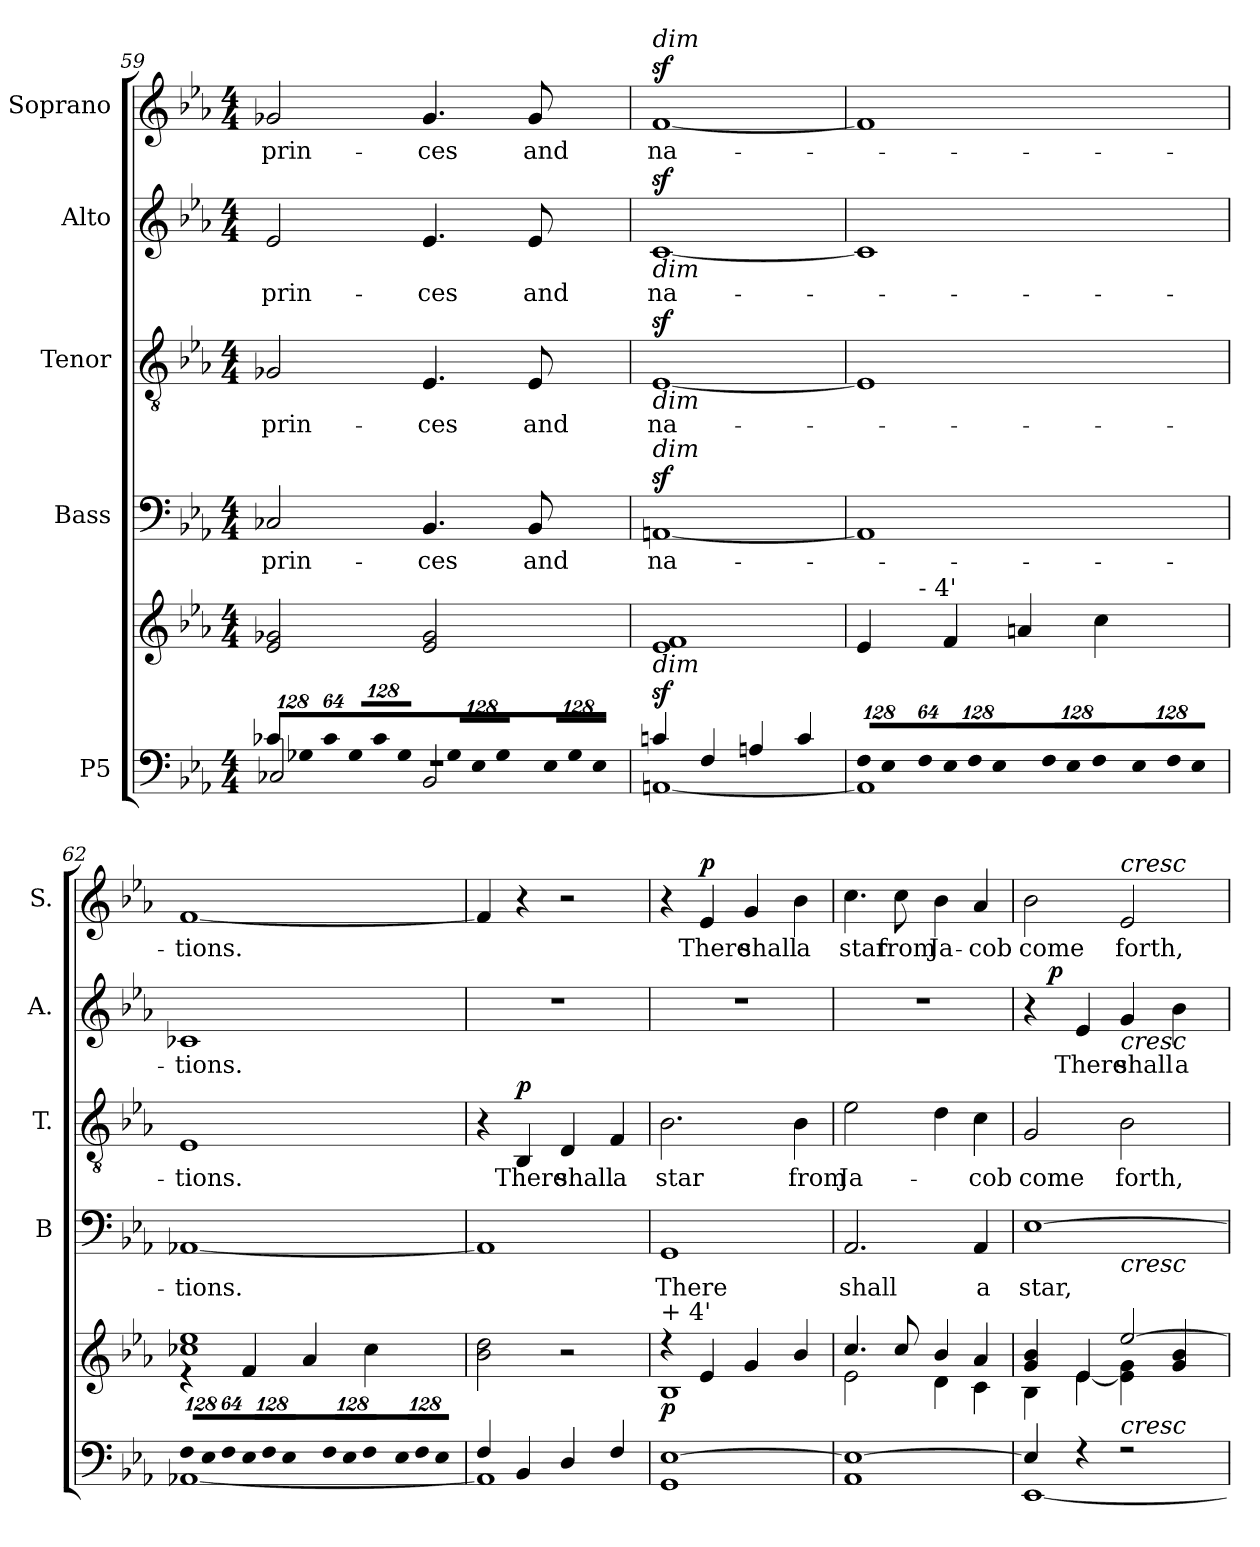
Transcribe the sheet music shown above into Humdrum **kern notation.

**kern	**kern	**dynam	**kern	**text	**kern	**text	**dynam	**kern	**text	**dynam	**kern	**text	**dynam
*part5	*part5	*part5	*part4	*part4	*part3	*part3	*part3	*part2	*part2	*part2	*part1	*part1	*part1
*staff6	*staff5	*staff5/6	*staff4	*staff4	*staff3	*staff3	*staff3	*staff2	*staff2	*staff2	*staff1	*staff1	*staff1
*I"P5	*	*	*I"Bass	*	*I"Tenor	*	*	*I"Alto	*	*	*I"Soprano	*	*
*	*	*	*I'B	*	*I'T.	*	*	*I'A.	*	*	*I'S.	*	*
*clefF4	*clefG2	*	*clefF4	*	*clefGv2	*	*	*clefG2	*	*	*clefG2	*	*
*	*	*	*	*	*ITrd7c12	*	*	*	*	*	*	*	*
*k[b-e-a-]	*k[b-e-a-]	*	*k[b-e-a-]	*	*k[b-e-a-]	*	*	*k[b-e-a-]	*	*	*k[b-e-a-]	*	*
*E-:	*E-:	*	*E-:	*	*E-:	*	*	*E-:	*	*	*E-:	*	*
*M4/4	*M4/4	*	*M4/4	*	*M4/4	*	*	*M4/4	*	*	*M4/4	*	*
*Xbrackettup	*	*	*	*	*	*	*	*	*	*	*	*	*
=59	=59	=59	=59	=59	=59	=59	=59	=59	=59	=59	=59	=59	=59
!LO:N:vis=8	!	!	!	!	!	!	!	!	!	!	!	!	!
*^	*	*	*	*	*	*	*	*	*	*	*	*	*
*	*^	*	*	*	*	*	*	*	*	*	*	*	*	*
!	!	!	!	!	!	!LO:LY:b:color=#000000	!	!	!	!	!	!	!	!	!
!	!	!	!	!	!	!	!	!LO:LY:b:color=#000000	!	!	!	!	!	!	!
!	!	!	!	!	!	!	!	!	!	!	!LO:LY:b:color=#000000	!	!	!	!
!	!	!	!	!	!	!	!	!	!	!	!	!	!	!LO:LY:b:color=#000000	!
1024%85c-Xi/L	1r	2C-Xi/	2e-i/ 2g-Xi	.	2C-Xi/	prin-	2GG-Xi/	prin-	.	2e-i/	prin-	.	2g-Xi/	prin-	.
!LO:N:vis=8	!	!	!	!	!	!	!	!	!	!	!	!	!	!	!
1024%85G-Xi/	.	.	.	.	.	.	.	.	.	.	.	.	.	.	.
!LO:N:vis=8	!	!	!	!	!	!	!	!	!	!	!	!	!	!	!
512%43c-i/J	.	.	.	.	.	.	.	.	.	.	.	.	.	.	.
!LO:N:vis=8	!	!	!	!	!	!	!	!	!	!	!	!	!	!	!
1024%85G-i/L	.	.	.	.	.	.	.	.	.	.	.	.	.	.	.
!LO:N:vis=8	!	!	!	!	!	!	!	!	!	!	!	!	!	!	!
1024%85c-i/	.	.	.	.	.	.	.	.	.	.	.	.	.	.	.
!LO:N:vis=8	!	!	!	!	!	!	!	!	!	!	!	!	!	!	!
512%43G-i/J	.	.	.	.	.	.	.	.	.	.	.	.	.	.	.
!LO:N:vis=8	!	!	!	!	!	!	!	!	!	!	!	!	!	!	!
!	!	!	!	!	!	!LO:LY:b:color=#000000	!	!	!	!	!	!	!	!	!
!	!	!	!	!	!	!	!	!LO:LY:b:color=#000000	!	!	!	!	!	!	!
!	!	!	!	!	!	!	!	!	!	!	!LO:LY:b:color=#000000	!	!	!	!
!	!	!	!	!	!	!	!	!	!	!	!	!	!	!LO:LY:b:color=#000000	!
1024%85G-i/L	.	2BB-i/	2e-i/ 2g-i	.	4.BB-i/	-ces	4.EE-i/	-ces	.	4.e-i/	-ces	.	4.g-i/	-ces	.
!LO:N:vis=8	!	!	!	!	!	!	!	!	!	!	!	!	!	!	!
1024%85E-i/	.	.	.	.	.	.	.	.	.	.	.	.	.	.	.
!LO:N:vis=8	!	!	!	!	!	!	!	!	!	!	!	!	!	!	!
512%43G-i/J	.	.	.	.	.	.	.	.	.	.	.	.	.	.	.
!LO:N:vis=8	!	!	!	!	!	!	!	!	!	!	!	!	!	!	!
1024%85E-i/L	.	.	.	.	.	.	.	.	.	.	.	.	.	.	.
!LO:N:vis=8	!	!	!	!	!	!	!	!	!	!	!	!	!	!	!
1024%85G-i/	.	.	.	.	.	.	.	.	.	.	.	.	.	.	.
!	!	!	!	!	!	!LO:LY:b:color=#000000	!	!	!	!	!	!	!	!	!
!	!	!	!	!	!	!	!	!LO:LY:b:color=#000000	!	!	!	!	!	!	!
!	!	!	!	!	!	!	!	!	!	!	!LO:LY:b:color=#000000	!	!	!	!
!	!	!	!	!	!	!	!	!	!	!	!	!	!	!LO:LY:b:color=#000000	!
.	.	.	.	.	8BB-i/	and	8EE-i/	and	.	8e-i/	and	.	8g-i/	and	.
!LO:N:vis=8	!	!	!	!	!	!	!	!	!	!	!	!	!	!	!
512%43E-i/J	.	.	.	.	.	.	.	.	.	.	.	.	.	.	.
*	*v	*v	*	*	*	*	*	*	*	*	*	*	*	*	*
=60	=60	=60	=60	=60	=60	=60	=60	=60	=60	=60	=60	=60	=60	=60
!	!	!	!	!	!LO:LY:b:color=#000000	!	!	!	!	!	!	!	!	!
!	!	!	!	!	!	!	!LO:LY:b:color=#000000	!	!	!	!	!	!	!
!	!	!	!	!	!	!	!	!	!	!LO:LY:b:color=#000000	!	!	!	!
!	!	!	!	!	!	!	!	!	!	!	!	!LO:TX:a:i:t=dim	!	!
!	!	!	!	!	!	!	!	!	!LO:TX:b:i:t=dim	!	!	!	!	!
!	!	!	!	!	!	!LO:TX:b:i:t=dim	!	!	!	!	!	!	!	!
!	!	!	!	!LO:TX:i:t=dim	!	!	!	!	!	!	!	!	!	!
!	!	!LO:TX:b:i:t=dim	!	!	!	!	!	!	!	!	!	!	!	!
!	!	!	!	!	!	!	!	!	!	!	!	!	!LO:LY:b:color=#000000	!
4cni/	[1AAni	1e-iz 1fiz	.	[1AAnzi	na-	[1EE-zi	na-	.	[1czi	na-	.	[1fzi	na-	.
4Fi/	.	.	.	.	.	.	.	.	.	.	.	.	.	.
4Ani/	.	.	.	.	.	.	.	.	.	.	.	.	.	.
4ci/	.	.	.	.	.	.	.	.	.	.	.	.	.	.
!!LO:LB:g=z
=61	=61	=61	=61	=61	=61	=61	=61	=61	=61	=61	=61	=61	=61	=61
!LO:N:vis=8	!	!	!	!	!	!	!	!	!	!	!	!	!	!
*	*	*^	*	*	*	*	*	*	*	*	*	*	*	*
1024%85Fi/L	1AAi]	4e-i/	8ryy	.	1AAi]	.	1EE-i]	.	.	1ci]	.	.	1fi]	.	.
!LO:N:vis=8	!	!	!	!	!	!	!	!	!	!	!	!	!	!	!
1024%85E-i/	.	.	.	.	.	.	.	.	.	.	.	.	.	.	.
.	.	.	32ryy	.	.	.	.	.	.	.	.	.	.	.	.
.	.	.	128ryy	.	.	.	.	.	.	.	.	.	.	.	.
.	.	.	512ryy	.	.	.	.	.	.	.	.	.	.	.	.
!	!	!	!LO:TX:a:t=- 4'	!	!	!	!	!	!	!	!	!	!	!	!
!LO:N:vis=8	!	!	!	!	!	!	!	!	!	!	!	!	!	!	!
512%43Fi/J	.	.	2ryy	.	.	.	.	.	.	.	.	.	.	.	.
!LO:N:vis=8	!	!	!	!	!	!	!	!	!	!	!	!	!	!	!
1024%85E-i/L	.	4fi/	.	.	.	.	.	.	.	.	.	.	.	.	.
!LO:N:vis=8	!	!	!	!	!	!	!	!	!	!	!	!	!	!	!
1024%85Fi/	.	.	.	.	.	.	.	.	.	.	.	.	.	.	.
!LO:N:vis=8	!	!	!	!	!	!	!	!	!	!	!	!	!	!	!
512%43E-i/J	.	.	.	.	.	.	.	.	.	.	.	.	.	.	.
!LO:N:vis=8	!	!	!	!	!	!	!	!	!	!	!	!	!	!	!
1024%85Fi/L	.	4ani/	.	.	.	.	.	.	.	.	.	.	.	.	.
!LO:N:vis=8	!	!	!	!	!	!	!	!	!	!	!	!	!	!	!
1024%85E-i/	.	.	.	.	.	.	.	.	.	.	.	.	.	.	.
!LO:N:vis=8	!	!	!	!	!	!	!	!	!	!	!	!	!	!	!
512%43Fi/J	.	.	4ryy	.	.	.	.	.	.	.	.	.	.	.	.
!LO:N:vis=8	!	!	!	!	!	!	!	!	!	!	!	!	!	!	!
1024%85E-i/L	.	4cci\	.	.	.	.	.	.	.	.	.	.	.	.	.
!LO:N:vis=8	!	!	!	!	!	!	!	!	!	!	!	!	!	!	!
1024%85Fi/	.	.	.	.	.	.	.	.	.	.	.	.	.	.	.
!LO:N:vis=8	!	!	!	!	!	!	!	!	!	!	!	!	!	!	!
512%43E-i/J	.	.	16ryy	.	.	.	.	.	.	.	.	.	.	.	.
.	.	.	64ryy	.	.	.	.	.	.	.	.	.	.	.	.
.	.	.	256.ryy	.	.	.	.	.	.	.	.	.	.	.	.
=62	=62	=62	=62	=62	=62	=62	=62	=62	=62	=62	=62	=62	=62	=62	=62
!LO:N:vis=8	!	!	!	!	!	!	!	!	!	!	!	!	!	!	!
!	!	!	!	!	!	!LO:LY:b:color=#000000	!	!	!	!	!	!	!	!	!
!	!	!	!	!	!	!	!	!LO:LY:b:color=#000000	!	!	!	!	!	!	!
!	!	!	!	!	!	!	!	!	!	!	!LO:LY:b:color=#000000	!	!	!	!
!	!	!	!	!	!	!	!	!	!	!	!	!	!	!LO:LY:b:color=#000000	!
1024%85Fi/L	[1AA-Xi	1cc-Xi 1ee-i	4r	.	[1AA-Xi	-tions.	1EE-i	-tions.	.	1c-Xi	-tions.	.	[1fi	-tions.	.
!LO:N:vis=8	!	!	!	!	!	!	!	!	!	!	!	!	!	!	!
1024%85E-i/	.	.	.	.	.	.	.	.	.	.	.	.	.	.	.
!LO:N:vis=8	!	!	!	!	!	!	!	!	!	!	!	!	!	!	!
512%43Fi/J	.	.	.	.	.	.	.	.	.	.	.	.	.	.	.
!LO:N:vis=8	!	!	!	!	!	!	!	!	!	!	!	!	!	!	!
1024%85E-i/L	.	.	4fi/	.	.	.	.	.	.	.	.	.	.	.	.
!LO:N:vis=8	!	!	!	!	!	!	!	!	!	!	!	!	!	!	!
1024%85Fi/	.	.	.	.	.	.	.	.	.	.	.	.	.	.	.
!LO:N:vis=8	!	!	!	!	!	!	!	!	!	!	!	!	!	!	!
512%43E-i/J	.	.	.	.	.	.	.	.	.	.	.	.	.	.	.
!LO:N:vis=8	!	!	!	!	!	!	!	!	!	!	!	!	!	!	!
1024%85Fi/L	.	.	4a-i/	.	.	.	.	.	.	.	.	.	.	.	.
!LO:N:vis=8	!	!	!	!	!	!	!	!	!	!	!	!	!	!	!
1024%85E-i/	.	.	.	.	.	.	.	.	.	.	.	.	.	.	.
!LO:N:vis=8	!	!	!	!	!	!	!	!	!	!	!	!	!	!	!
512%43Fi/J	.	.	.	.	.	.	.	.	.	.	.	.	.	.	.
!LO:N:vis=8	!	!	!	!	!	!	!	!	!	!	!	!	!	!	!
1024%85E-i/L	.	.	4cc-i\	.	.	.	.	.	.	.	.	.	.	.	.
!LO:N:vis=8	!	!	!	!	!	!	!	!	!	!	!	!	!	!	!
1024%85Fi/	.	.	.	.	.	.	.	.	.	.	.	.	.	.	.
!LO:N:vis=8	!	!	!	!	!	!	!	!	!	!	!	!	!	!	!
512%43E-i/J	.	.	.	.	.	.	.	.	.	.	.	.	.	.	.
*	*	*v	*v	*	*	*	*	*	*	*	*	*	*	*	*
=63	=63	=63	=63	=63	=63	=63	=63	=63	=63	=63	=63	=63	=63	=63
4Fi/	1AA-i]	2b-i\ 2ddi	.	1AA-i]	.	4r	.	.	1r	.	.	4fi/]	.	.
!	!	!	!	!	!	!	!LO:LY:b:color=#000000	!	!	!	!	!	!	!
4BB-i/	.	.	.	.	.	4BBB-i/	There	p	.	.	.	4r	.	.
!	!	!	!	!	!	!	!LO:LY:b:color=#000000	!	!	!	!	!	!	!
4Di/	.	2r	.	.	.	4DDi/	shall	.	.	.	.	2r	.	.
!	!	!	!	!	!	!	!LO:LY:b:color=#000000	!	!	!	!	!	!	!
4Fi/	.	.	.	.	.	4FFi/	a	.	.	.	.	.	.	.
=64	=64	=64	=64	=64	=64	=64	=64	=64	=64	=64	=64	=64	=64	=64
*	*	*^	*	*	*	*	*	*	*	*	*	*	*	*
!	!	!	!	!	!	!LO:LY:b:color=#000000	!	!	!	!	!	!	!	!	!
!	!	!LO:TX:a:t=+ 4'	!	!	!	!	!	!	!	!	!	!	!	!	!
!	!	!	!	!	!	!	!	!LO:LY:b:color=#000000	!	!	!	!	!	!	!
[1E-i	1GGi	4r	1B-i	p	1GGi	There	2.BB-i\	star	.	1r	.	.	4r	.	.
!	!	!	!	!	!	!	!	!	!	!	!	!	!	!LO:LY:b:color=#000000	!
.	.	4e-i/	.	.	.	.	.	.	.	.	.	.	4e-i/	There	p
!	!	!	!	!	!	!	!	!	!	!	!	!	!	!LO:LY:b:color=#000000	!
.	.	4gi/	.	.	.	.	.	.	.	.	.	.	4gi/	shall	.
!	!	!	!	!	!	!	!	!LO:LY:b:color=#000000	!	!	!	!	!	!	!
!	!	!	!	!	!	!	!	!	!	!	!	!	!	!LO:LY:b:color=#000000	!
.	.	4b-i/	.	.	.	.	4BB-i\	from	.	.	.	.	4b-i\	a	.
=65	=65	=65	=65	=65	=65	=65	=65	=65	=65	=65	=65	=65	=65	=65	=65
!	!	!	!	!	!	!LO:LY:b:color=#000000	!	!	!	!	!	!	!	!	!
!	!	!	!	!	!	!	!	!LO:LY:b:color=#000000	!	!	!	!	!	!	!
!	!	!	!	!	!	!	!	!	!	!	!	!	!	!LO:LY:b:color=#000000	!
1E-i_	1AA-i	4.cci/	2e-i\	.	2.AA-i/	shall	2E-i\	Ja-	.	1r	.	.	4.cci\	star	.
!	!	!	!	!	!	!	!	!	!	!	!	!	!	!LO:LY:b:color=#000000	!
.	.	8cci/	.	.	.	.	.	.	.	.	.	.	8cci\	from	.
!	!	!	!	!	!	!	!	!	!	!	!	!	!	!LO:LY:b:color=#000000	!
.	.	4b-i/	4di\	.	.	.	4Di\	.	.	.	.	.	4b-i\	Ja-	.
!	!	!	!	!	!	!LO:LY:b:color=#000000	!	!	!	!	!	!	!	!	!
!	!	!	!	!	!	!	!	!LO:LY:b:color=#000000	!	!	!	!	!	!	!
!	!	!	!	!	!	!	!	!	!	!	!	!	!	!LO:LY:b:color=#000000	!
.	.	4a-i/	4ci\	.	4AA-i/	a	4Ci\	-cob	.	.	.	.	4a-i/	-cob	.
!!LO:LB:g=z
=66	=66	=66	=66	=66	=66	=66	=66	=66	=66	=66	=66	=66	=66	=66	=66
!	!	!	!	!	!	!LO:LY:b:color=#000000	!	!	!	!	!	!	!	!	!
!	!	!	!	!	!	!	!	!LO:LY:b:color=#000000	!	!	!	!	!	!	!
!	!	!	!	!	!	!	!	!	!	!	!	!	!	!LO:LY:b:color=#000000	!
*	*	*	*	*	*^	*	*	*	*	*^	*	*	*	*	*
4E-i/]	[1EE-i	4gi/ 4b-i	4B-i\	.	[1E-i	2ryy	star,	2GGi/	come	.	4r	16..ryy	.	.	2b-i\	come	.
.	.	.	.	.	.	.	.	.	.	.	.	2ryy	.	p	.	.	.
!	!	!	!	!	!	!	!	!	!	!	!	!	!LO:LY:b:color=#000000	!	!	!	!
4r	.	4e-i/	[4e-i\	.	.	.	.	.	.	.	4e-i/	.	There	.	.	.	.
!	!	!	!	!	!	!	!	!	!LO:LY:b:color=#000000	!	!	!	!	!	!	!	!
!	!	!	!	!	!	!	!	!	!	!	!	!	!LO:LY:b:color=#000000	!	!	!	!
!	!	!	!	!	!	!	!	!	!	!	!	!	!	!	!LO:TX:a:i:t=cresc	!	!
!	!	!	!	!	!	!	!	!	!	!	!LO:TX:b:i:t=cresc	!	!	!	!	!	!
!	!	!	!	!	!	!LO:TX:b:i:t=cresc	!	!	!	!	!	!	!	!	!	!	!
!LO:TX:a:i:t=cresc	!	!	!	!	!	!	!	!	!	!	!	!	!	!	!	!	!
!	!	!	!	!	!	!	!	!	!	!	!	!	!	!	!	!LO:LY:b:color=#000000	!
2r	.	[2ee-i/	4e-i\] 4gi	.	.	2ryy	.	2BB-i\	forth,	.	4gi/	.	shall	.	2e-i/	forth,	.
.	.	.	.	.	.	.	.	.	.	.	.	4ryy	.	.	.	.	.
!	!	!	!	!	!	!	!	!	!	!	!	!	!LO:LY:b:color=#000000	!	!	!	!
.	.	.	4gi/ 4b-i	.	.	.	.	.	.	.	4b-i\	.	a	.	.	.	.
.	.	.	.	.	.	.	.	.	.	.	.	8ryy	.	.	.	.	.
.	.	.	.	.	.	.	.	.	.	.	.	64ryy	.	.	.	.	.
*v	*v	*	*	*	*v	*v	*	*	*	*	*v	*v	*	*	*	*	*
*	*v	*v	*	*	*	*	*	*	*	*	*	*	*	*
=	=	=	=	=	=	=	=	=	=	=	=	=	=
*-	*-	*-	*-	*-	*-	*-	*-	*-	*-	*-	*-	*-	*-
